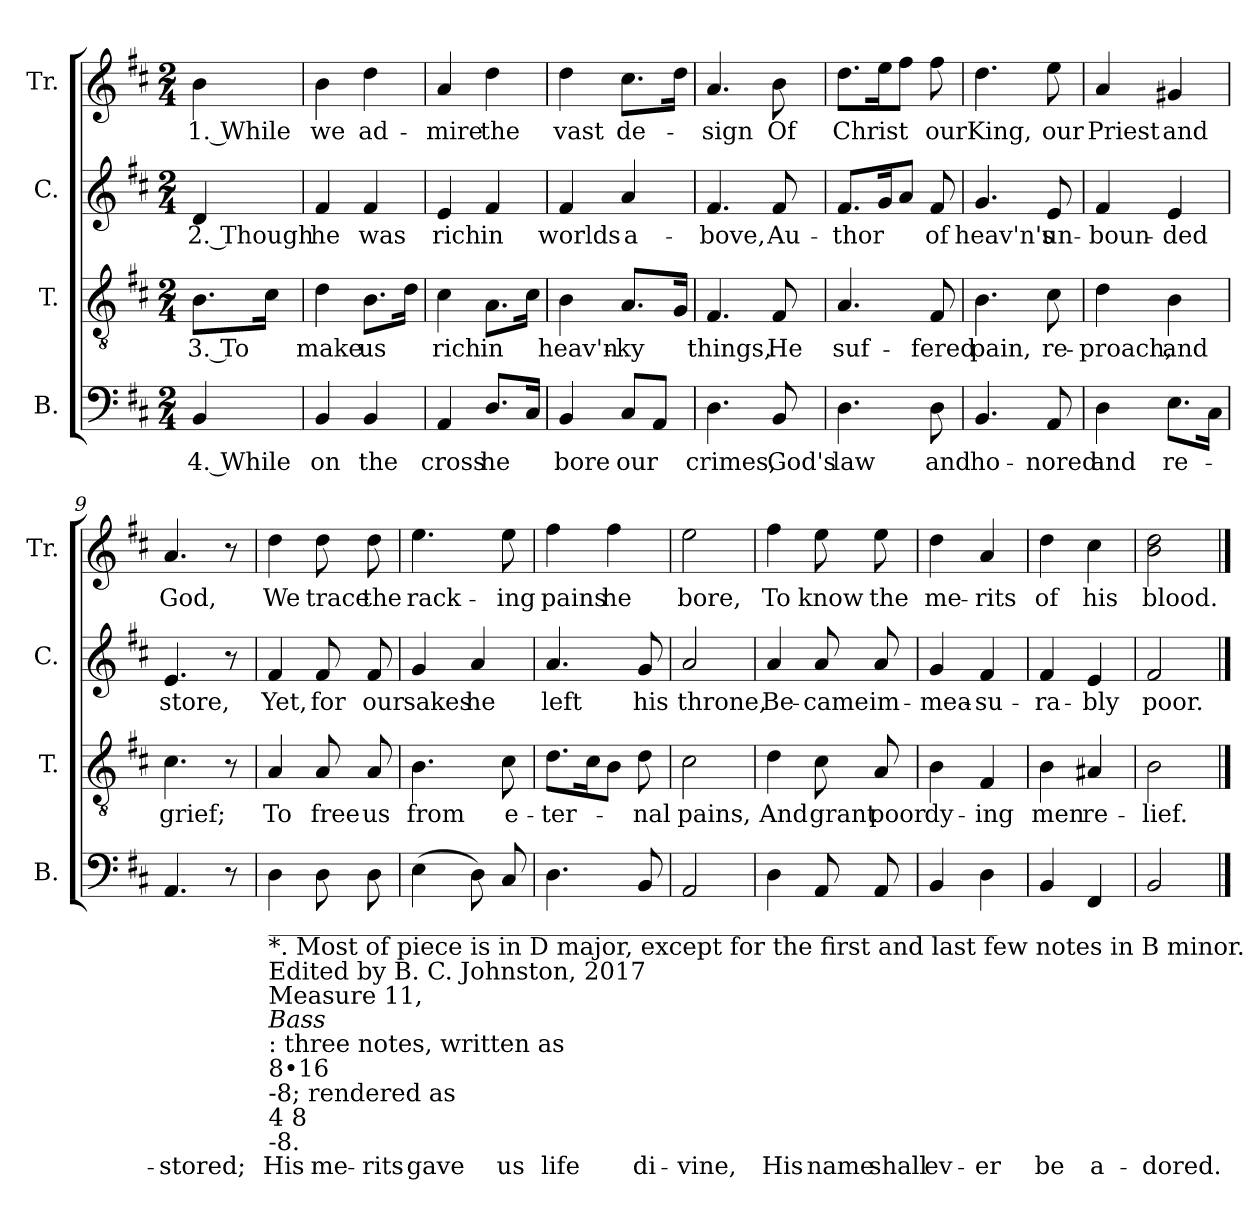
**kern	**text	**kern	**text	**kern	**text	**kern	**text
*part4	*part4	*part3	*part3	*part2	*part2	*part1	*part1
*staff4	*staff4	*staff3	*staff3	*staff2	*staff2	*staff1	*staff1
*I"B.	*	*I"T.	*	*I"C.	*	*I"Tr.	*
*I'B.	*	*I'T.	*	*I'C.	*	*I'Tr.	*
*clefF4	*	*clefGv2	*	*clefG2	*	*clefG2	*
*k[f#c#]	*	*k[f#c#]	*	*k[f#c#]	*	*k[f#c#]	*
*M2/4	*	*M2/4	*	*M2/4	*	*M2/4	*
*MM60	*	*MM60	*	*MM60	*	*MM60	*
=1	=1	=1	=1	=1	=1	=1	=1
4BB/	4. While	8.B\L	3. To	4d/	2. Though	4b\	1. While
.	.	16c#\Jk	.	.	.	.	.
=2	=2	=2	=2	=2	=2	=2	=2
4BB/	on	4d\	make	4f#/	he	4b\	we
4BB/	the	8.B\L	us	4f#/	was	4dd\	ad-
.	.	16d\Jk	.	.	.	.	.
=3	=3	=3	=3	=3	=3	=3	=3
4AA/	cross	4c#\	rich	4e/	rich	4a/	-mire
8.D/L	he	8.A\L	in	4f#/	in	4dd\	the
16C#/Jk	.	16c#\Jk	.	.	.	.	.
=4	=4	=4	=4	=4	=4	=4	=4
4BB/	bore	4B\	heav'n-	4f#/	worlds	4dd\	vast
8C#/L	our	8.A/L	-ky	4a/	a-	8.cc#\L	de-
8AA/J	.	.	.	.	.	.	.
.	.	16G/Jk	.	.	.	16dd\Jk	.
=5	=5	=5	=5	=5	=5	=5	=5
4.D\	crimes,	4.F#/	things,	4.f#/	-bove,	4.a/	-sign
8BB/	God's	8F#/	He	8f#/	Au-	8b\	Of
=6	=6	=6	=6	=6	=6	=6	=6
4.D\	law	4.A/	suf-	8.f#/L	-thor	8.dd\L	Christ
.	.	.	.	16g/K	.	16ee\K	.
.	.	.	.	8a/J	.	8ff#\J	.
8D\	and	8F#/	-fered	8f#/	of	8ff#\	our
=7	=7	=7	=7	=7	=7	=7	=7
4.BB/	ho-	4.B\	pain,	4.g/	heav'n's	4.dd\	King,
8AA/	-nored	8c#\	re-	8e/	un-	8ee\	our
=8	=8	=8	=8	=8	=8	=8	=8
4D\	and	4d\	-proach,	4f#/	-boun-	4a/	Priest
8.E\L	re-	4B\	and	4e/	-ded	4g#X/	and
16C#\Jk	.	.	.	.	.	.	.
=9	=9	=9	=9	=9	=9	=9	=9
4.AA/	-stored;	4.c#\	grief;	4.e/	store,	4.a/	God,
8r	.	8r	.	8r	.	8r	.
!!LO:LB:g=z
=10	=10	=10	=10	=10	=10	=10	=10
!LO:TX:b:t=____________________________________________________________	!	!	!	!	!	!	!
!LO:TX:b:t=*. Most of piece is in D major, except for the first and last few notes in B minor.	!	!	!	!	!	!	!
!LO:TX:b:t=Edited by B. C. Johnston, 2017	!	!	!	!	!	!	!
!LO:TX:b:t=Measure 11,	!	!	!	!	!	!	!
!LO:TX:b:i:t=Bass	!	!	!	!	!	!	!
!LO:TX:b:t=&colon; three notes, written as	!	!	!	!	!	!	!
!LO:TX:b:t=8•16	!	!	!	!	!	!	!
!LO:TX:b:t=-8; rendered as	!	!	!	!	!	!	!
!LO:TX:b:t=4 8	!	!	!	!	!	!	!
!LO:TX:b:t=-8.	!	!	!	!	!	!	!
4D\	His	4A/	To	4f#/	Yet,	4dd\	We
8D\	me-	8A/	free	8f#/	for	8dd\	trace
8D\	-rits	8A/	us	8f#/	our	8dd\	the
=11	=11	=11	=11	=11	=11	=11	=11
(4E\	gave	4.B\	from	4g/	sakes	4.ee\	rack-
8D\)	.	.	.	4a/	he	.	.
8C#/	us	8c#\	e-	.	.	8ee\	-ing
=12	=12	=12	=12	=12	=12	=12	=12
4.D\	life	8.d\L	-ter-	4.a/	left	4ff#\	pains
.	.	16c#\K	.	.	.	.	.
.	.	8B\J	.	.	.	4ff#\	he
8BB/	di-	8d\	-nal	8g/	his	.	.
=13	=13	=13	=13	=13	=13	=13	=13
2AA/	-vine,	2c#\	pains,	2a/	throne,	2ee\	bore,
=14	=14	=14	=14	=14	=14	=14	=14
4D\	His	4d\	And	4a/	Be-	4ff#\	To
8AA/	name	8c#\	grant	8a/	-came	8ee\	know
8AA/	shall	8A/	poor	8a/	im-	8ee\	the
=15	=15	=15	=15	=15	=15	=15	=15
4BB/	ev-	4B\	dy-	4g/	-mea-	4dd\	me-
4D\	-er	4F#/	-ing	4f#/	-su-	4a/	-rits
=16	=16	=16	=16	=16	=16	=16	=16
4BB/	be	4B\	men	4f#/	-ra-	4dd\	of
4FF#/	a-	4A#X/	re-	4e/	-bly	4cc#\	his
=17	=17	=17	=17	=17	=17	=17	=17
2BB/	-dored.	2B\	-lief.	2f#/	poor.	2b\ 2dd\	blood.
==	==	==	==	==	==	==	==
*-	*-	*-	*-	*-	*-	*-	*-
